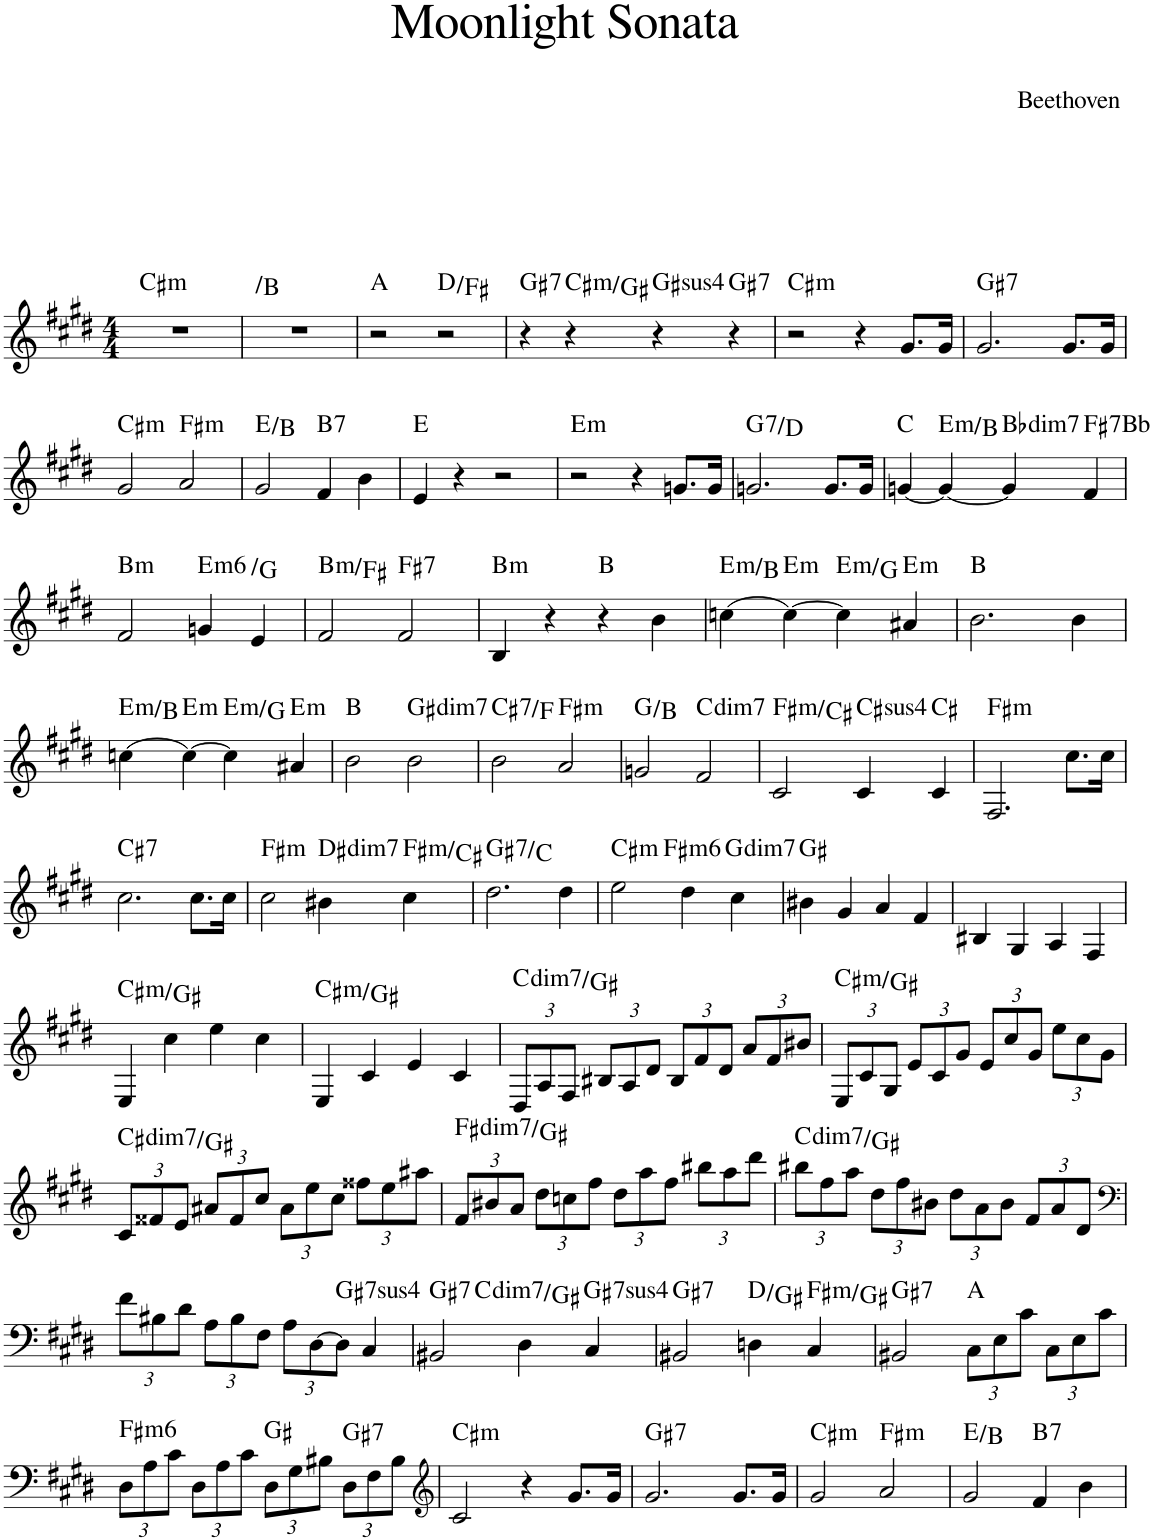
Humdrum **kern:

**kern	**harte
*part1	*part1
*staff1	*
*I"Piano	*
*I'Pno.	*
*clefG2	*
*k[f#c#g#d#]	*
*M4/4	*
=1	=1
!	!LO:H:kt=m
1r	C#:min
=2	=2
!	!LO:H:kt=N.C.
1r	N
=3	=3
2r	A:maj
2r	D:maj/3
=4	=4
!	!LO:H:kt=7
4r	G#:7
!	!LO:H:kt=m
4r	C#:min/5
!	!LO:H:kt=4
4r	G#:sus4
!	!LO:H:kt=7
4r	G#:7
=5	=5
!	!LO:H:kt=m
2r	C#:min
4r	.
8.g#/L	.
16g#/Jk	.
=6	=6
!	!LO:H:kt=7
2.g#/	G#:7
8.g#/L	.
16g#/Jk	.
!!LO:LB:g=z
=7	=7
!	!LO:H:kt=m
2g#/	C#:min
!	!LO:H:kt=m
2a/	F#:min
=8	=8
2g#/	E:maj/5
!	!LO:H:kt=7
4f#/	B:7
4b\	.
=9	=9
4e/	E:maj
4r	.
2r	.
=10	=10
!	!LO:H:kt=m
2r	E:min
4r	.
8.gn/L	.
16g/Jk	.
=11	=11
!	!LO:H:kt=7
2.gn/	G:7/5
8.g/L	.
16g/Jk	.
=12	=12
[4gn/	C:maj
!	!LO:H:kt=m
4g/_	E:min/5
!	!LO:H:kt=dim7
4g/]	Bb:dim7
!	!LO:H:kt=7
4f#/	F#:7
!!LO:LB:g=z
=13	=13
!	!LO:H:kt=m
2f#/	B:min
!	!LO:H:kt=m6
4gn/	E:min6
!	!LO:H:kt=N.C.
4e/	N
=14	=14
!	!LO:H:kt=m
2f#/	B:min/5
!	!LO:H:kt=7
2f#/	F#:7
=15	=15
!	!LO:H:kt=m
4B/	B:min
4r	.
4r	B:maj
4b\	.
=16	=16
!	!LO:H:kt=m
[4ccn\	E:min/5
!	!LO:H:kt=m
4cc\_	E:min
!	!LO:H:kt=m
4cc\]	E:min/b3
!	!LO:H:kt=m
4a#X/	E:min
=17	=17
2.b\	B:maj
4b\	.
!!LO:LB:g=z
=18	=18
!	!LO:H:kt=m
[4ccn\	E:min/5
!	!LO:H:kt=m
4cc\_	E:min
!	!LO:H:kt=m
4cc\]	E:min/b3
!	!LO:H:kt=m
4a#X/	E:min
=19	=19
2b\	B:maj
!	!LO:H:kt=dim7
2b\	G#:dim7
=20	=20
!	!LO:H:kt=7
2b\	C#:7/b4
!	!LO:H:kt=m
2a/	F#:min
=21	=21
2gn/	G:maj/3
!	!LO:H:kt=dim7
2f#/	C:dim7
=22	=22
!	!LO:H:kt=m
2c#/	F#:min/5
!	!LO:H:kt=4
4c#/	C#:sus4
4c#/	C#:maj
=23	=23
!	!LO:H:kt=m
2.F#/	F#:min
8.cc#\L	.
16cc#\Jk	.
!!LO:LB:g=z
=24	=24
!	!LO:H:kt=7
2.cc#\	C#:7
8.cc#\L	.
16cc#\Jk	.
=25	=25
!	!LO:H:kt=m
2cc#\	F#:min
!	!LO:H:kt=dim7
4b#X\	D#:dim7
!	!LO:H:kt=m
4cc#\	F#:min/5
=26	=26
!	!LO:H:kt=7
2.dd#\	G#:7/b4
4dd#\	.
=27	=27
!	!LO:H:kt=m
2ee\	C#:min
!	!LO:H:kt=m6
4dd#\	F#:min6
!	!LO:H:kt=dim7
4cc#\	G:dim7
=28	=28
4b#X\	G#:maj
4g#/	.
4a/	.
4f#/	.
=29	=29
4B#X/	.
4G#/	.
4A/	.
4F#/	.
!!LO:LB:g=z
=30	=30
!	!LO:H:kt=m
4E/	C#:min/5
4cc#\	.
4ee\	.
4cc#\	.
=31	=31
!	!LO:H:kt=m
4E/	C#:min/5
4c#/	.
4e/	.
4c#/	.
=32	=32
*Xbrackettup	*
!	!LO:H:kt=dim7
12D#/L	C:dim7/#5
12A/	.
12F#/J	.
12B#X/L	.
12A/	.
12d#/J	.
12B#/L	.
12f#/	.
12d#/J	.
12a/L	.
12f#/	.
12b#X/J	.
=33	=33
!	!LO:H:kt=m
12E/L	C#:min/5
12c#/	.
12G#/J	.
12e/L	.
12c#/	.
12g#/J	.
12e/L	.
12cc#/	.
12g#/J	.
12ee\L	.
12cc#\	.
12g#\J	.
!!LO:LB:g=z
=34	=34
!	!LO:H:kt=dim7
12c#/L	C#:dim7/5
12f##X/	.
12e/J	.
12a#X/L	.
12f##/	.
12cc#/J	.
12a#\L	.
12ee\	.
12cc#\J	.
12ff##X\L	.
12ee\	.
12aa#X\J	.
=35	=35
!	!LO:H:kt=dim7
12f#/L	F#:dim7/2
12b#X/	.
12a/J	.
12dd#\L	.
12ccn\	.
12ff#\J	.
12dd#\L	.
12aa\	.
12ff#\J	.
12bb#X\L	.
12aa\	.
12ddd#\J	.
=36	=36
!	!LO:H:kt=dim7
12bb#X\L	C:dim7/#5
12ff#\	.
12aa\J	.
12dd#\L	.
12ff#\	.
12b#X\J	.
12dd#\L	.
12a\	.
12b#\J	.
12f#/L	.
12a/	.
12d#/J	.
!!LO:LB:g=z
=37	=37
*clefF4	*
12f#\L	.
12B#X\	.
12d#\J	.
12A\L	.
12B#\	.
12F#\J	.
12A\L	.
[12D#\	.
12D#\J]	.
!	!LO:H:kt=74
4C#/	G#:sus4(7)
=38	=38
!	!LO:H:kt=7
2BB#X/	G#:7
!	!LO:H:kt=dim7
4D#\	C:dim7/#5
!	!LO:H:kt=74
4C#/	G#:sus4(7)
=39	=39
!	!LO:H:kt=7
2BB#X/	G#:7
4Dn\	D:maj/#4
!	!LO:H:kt=m
4C#/	F#:min/2
=40	=40
!	!LO:H:kt=7
2BB#X/	G#:7
12C#\L	A:maj
12E\	.
12c#\J	.
12C#\L	.
12E\	.
12c#\J	.
!!LO:LB:g=z
=41	=41
!	!LO:H:kt=m6
12D#\L	F#:min6
12A\	.
12c#\J	.
12D#\L	.
12A\	.
12c#\J	.
12D#\L	G#:maj
12G#\	.
12B#X\J	.
!	!LO:H:kt=7
12D#\L	G#:7
12F#\	.
12B#\J	.
=42	=42
*clefG2	*
!	!LO:H:kt=m
2c#/	C#:min
4r	.
8.g#/L	.
16g#/Jk	.
=43	=43
!	!LO:H:kt=7
2.g#/	G#:7
8.g#/L	.
16g#/Jk	.
=44	=44
!	!LO:H:kt=m
2g#/	C#:min
!	!LO:H:kt=m
2a/	F#:min
=45	=45
2g#/	E:maj/5
!	!LO:H:kt=7
4f#/	B:7
4b\	.
=	=
*-	*-
